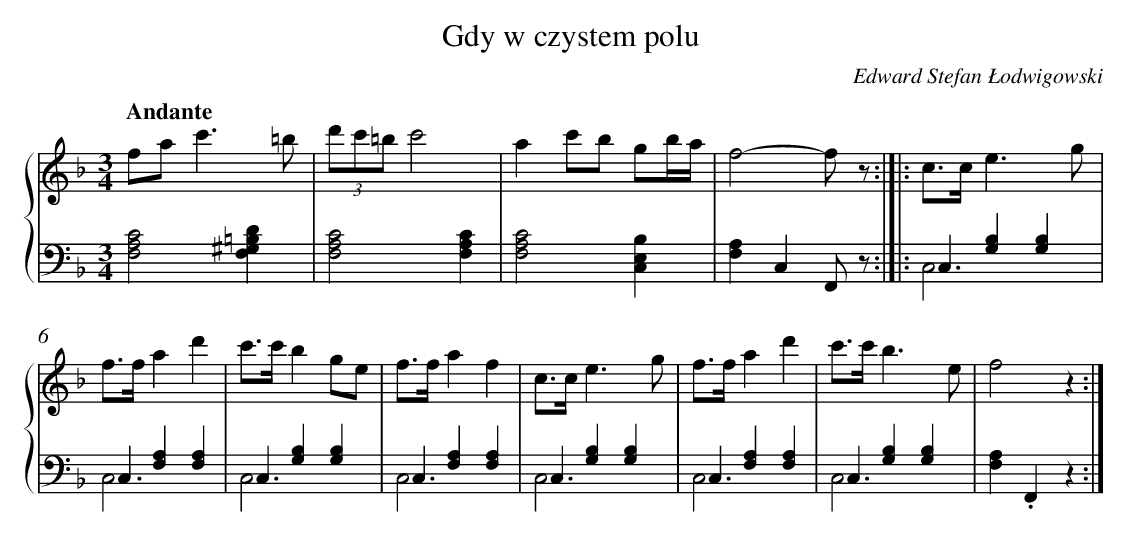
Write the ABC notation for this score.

X:1
T: Gdy w czystem polu
C: Edward Stefan Łodwigowski
L: 1/4
M: 3/4
Q: "Andante"
%%staves {1 2}
V: 1 clef=treble
V: 2 clef=bass
K: F
[V:1] f/a<c'=b/ |
[V:2] [C2A,2F,2][D=B,^G,F,] |
[V:1] (3d'/c'/=b/c'2 |
[V:2] [C2A,2F,2][CA,F,] |
[V:1] ac'/b/ g/b//a// |
[V:2] [C2A,2F,2][B,E,C,] |
[V:1] f2-f/ z/ :|]|:
[V:2] [A,F,]C,F,,/ z/ :|]|:
[V:1] c/>c/e3/g/ |
[V:2] C,[B,G,][B,G,] & C,3 |
[V:1] f/>f/ad' |
[V:2] C,[A,F,][A,F,] & C,3 |
[V:1] c'/>c'/bg/e/ |
[V:2] C,[B,G,][B,G,] & C,3 |
[V:1] f/>f/af |
[V:2] C,[A,F,][A,F,] & C,3 |
[V:1] c/>c/e3/g/ |
[V:2] C,[B,G,][B,G,] & C,3 |
[V:1] f/>f/ad' |
[V:2] C,[A,F,][A,F,] & C,3 |
[V:1] c'/>c'/b3/e/ |
[V:2] C,[B,G,][B,G,] & C,3 |
[V:1] f2z :|]
[V:2] [A,F,].F,,z :|]
